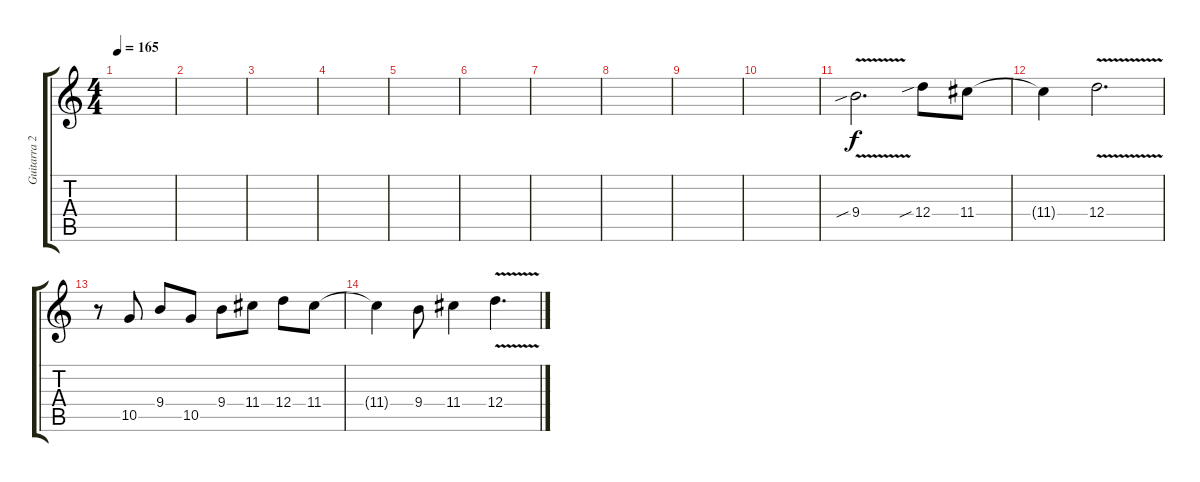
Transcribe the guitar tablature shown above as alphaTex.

\track ("Guitarra 2" "Guitarra 2") {instrument distortionguitar}
\staff {score tabs}
\tuning (E4 B3 G3 D3 A2 E2) {hide}
\ts (4 4)
\tempo 165
\clef g2
\ks c
|
|
|
|
|
|
|
|
|
|
9.4{v sib}.2{d} 12.4{sib}.8 11.4.8 |
11.4{t}.4 12.4{v}.2{d} |
r.8 10.5.8 9.4.8 10.5.8 9.4.8 11.4.8 12.4.8 11.4.8 |
11.4{t}.4 9.4.8 11.4.4 12.4{v}.4{d}
